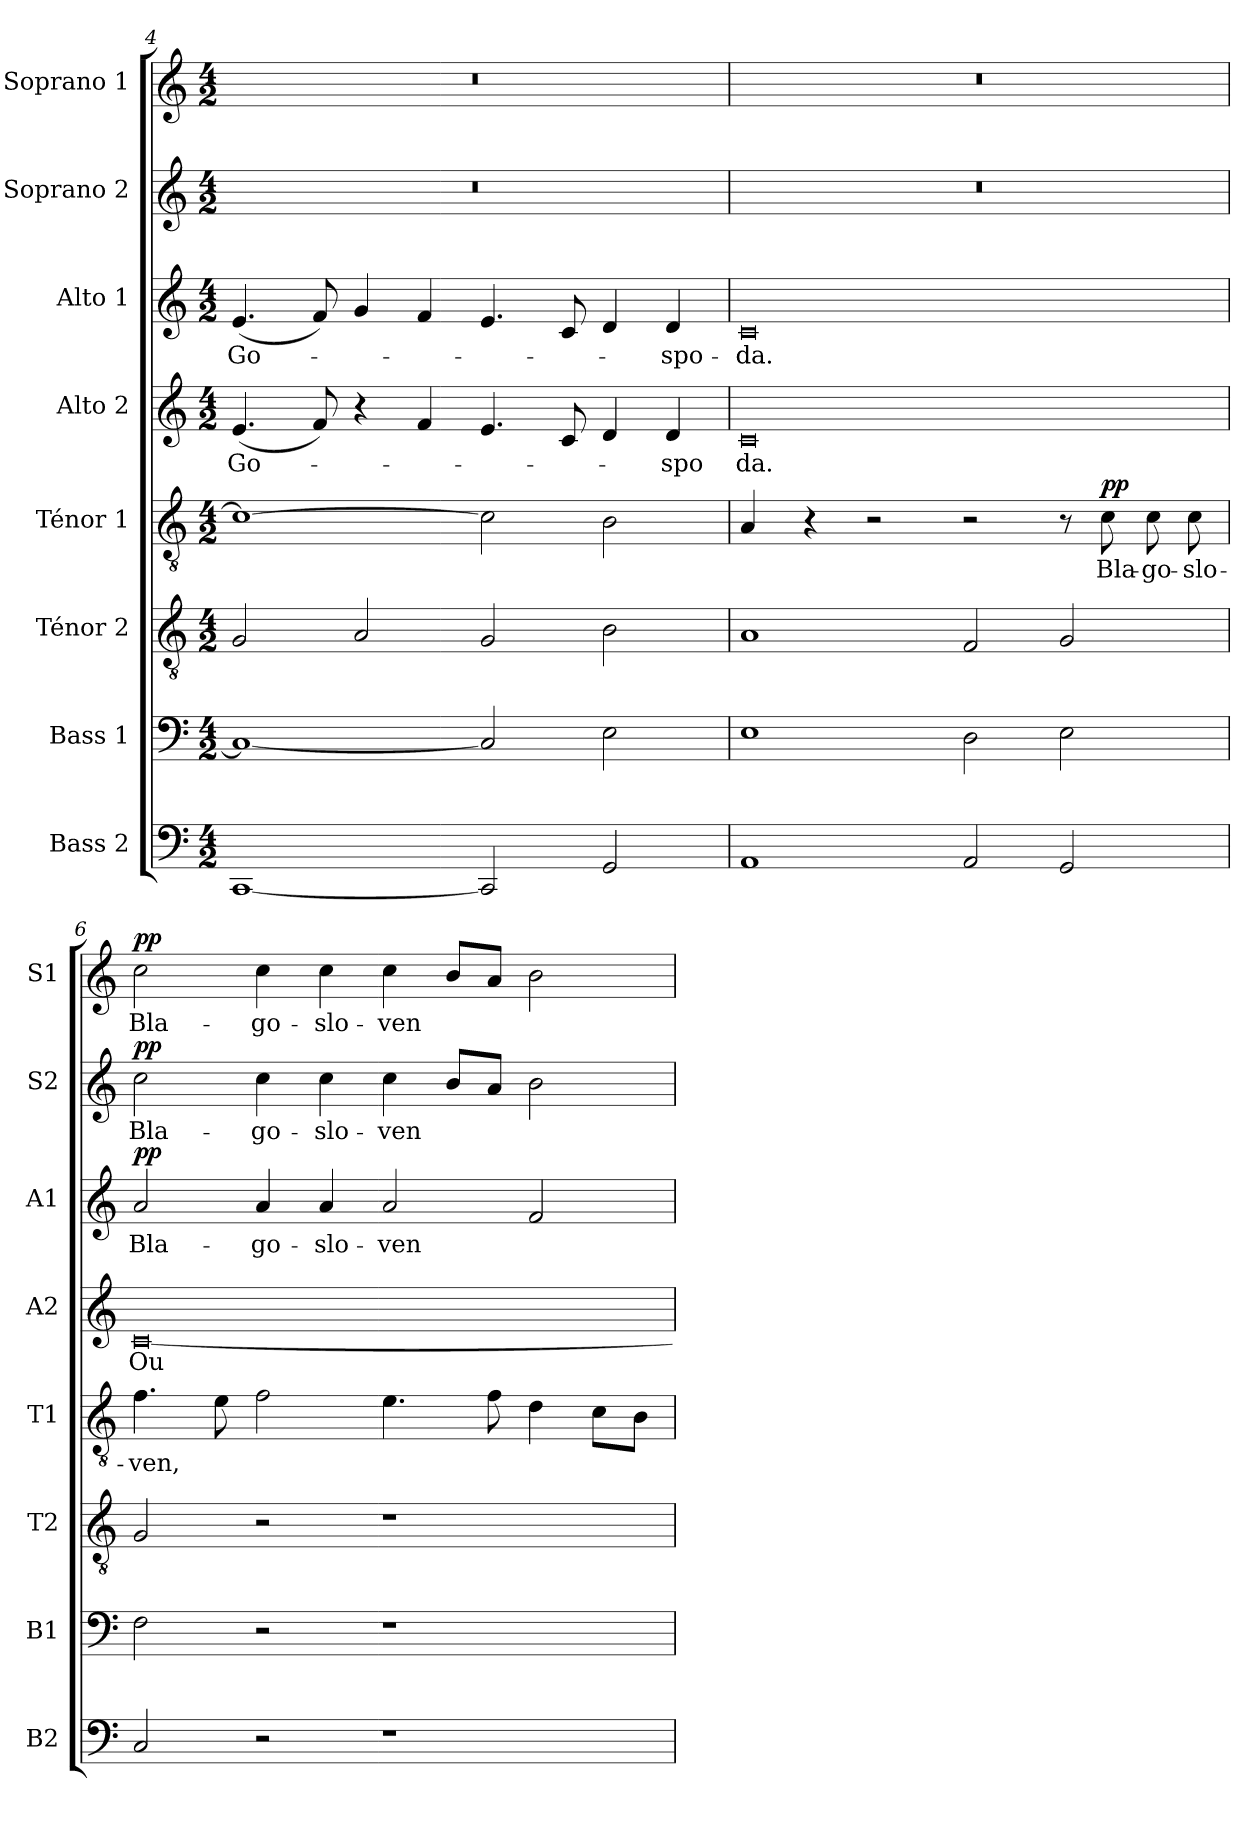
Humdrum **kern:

**kern	**kern	**kern	**kern	**text	**dynam	**kern	**text	**kern	**text	**dynam	**kern	**text	**dynam	**kern	**text	**dynam
*part8	*part7	*part6	*part5	*part5	*part5	*part4	*part4	*part3	*part3	*part3	*part2	*part2	*part2	*part1	*part1	*part1
*staff8	*staff7	*staff6	*staff5	*staff5	*staff5	*staff4	*staff4	*staff3	*staff3	*staff3	*staff2	*staff2	*staff2	*staff1	*staff1	*staff1
*I"Bass 2	*I"Bass 1	*I"Ténor 2	*I"Ténor 1	*	*	*I"Alto 2	*	*I"Alto 1	*	*	*I"Soprano 2	*	*	*I"Soprano 1	*	*
*I'B2	*I'B1	*I'T2	*I'T1	*	*	*I'A2	*	*I'A1	*	*	*I'S2	*	*	*I'S1	*	*
!!LO:PB:g=z
*clefF4	*clefF4	*clefGv2	*clefGv2	*	*	*clefG2	*	*clefG2	*	*	*clefG2	*	*	*clefG2	*	*
*k[]	*k[]	*k[]	*k[]	*	*	*k[]	*	*k[]	*	*	*k[]	*	*	*k[]	*	*
*M4/2	*M4/2	*M4/2	*M4/2	*	*	*M4/2	*	*M4/2	*	*	*M4/2	*	*	*M4/2	*	*
=4	=4	=4	=4	=4	=4	=4	=4	=4	=4	=4	=4	=4	=4	=4	=4	=4
!	!	!	!	!	!	!	!LO:LY:b	!	!LO:LY:b	!	!	!	!	!	!	!
[1CC	1C_	2G/	1c_	.	.	(4.e/	Go-	(4.e/	Go-	.	0r	.	.	0r	.	.
.	.	.	.	.	.	8f/)	.	8f/)	.	.	.	.	.	.	.	.
.	.	2A/	.	.	.	4r	.	4g/	.	.	.	.	.	.	.	.
.	.	.	.	.	.	4f/	.	4f/	.	.	.	.	.	.	.	.
2CC/]	2C/]	2G/	2c\]	.	.	4.e/	.	4.e/	.	.	.	.	.	.	.	.
.	.	.	.	.	.	8c/	.	8c/	.	.	.	.	.	.	.	.
2GG/	2E\	2B\	2B\	.	.	4d/	.	4d/	.	.	.	.	.	.	.	.
!	!	!	!	!	!	!	!LO:LY:b	!	!LO:LY:b	!	!	!	!	!	!	!
.	.	.	.	.	.	4d/	-spo	4d/	-spo-	.	.	.	.	.	.	.
=5	=5	=5	=5	=5	=5	=5	=5	=5	=5	=5	=5	=5	=5	=5	=5	=5
!	!	!	!	!	!	!	!LO:LY:b	!	!LO:LY:b	!	!	!	!	!	!	!
1AA	1E	1A	4A/	.	.	0c	-da.	0c	-da.	.	0r	.	.	0r	.	.
.	.	.	4r	.	.	.	.	.	.	.	.	.	.	.	.	.
.	.	.	2r	.	.	.	.	.	.	.	.	.	.	.	.	.
2AA/	2D\	2F/	2r	.	.	.	.	.	.	.	.	.	.	.	.	.
2GG/	2E\	2G/	8r	.	.	.	.	.	.	.	.	.	.	.	.	.
!	!	!	!	!LO:LY:b	!LO:DY:a	!	!	!	!	!	!	!	!	!	!	!
.	.	.	8c\	Bla-	pp	.	.	.	.	.	.	.	.	.	.	.
!	!	!	!	!LO:LY:b	!	!	!	!	!	!	!	!	!	!	!	!
.	.	.	8c\	-go-	.	.	.	.	.	.	.	.	.	.	.	.
!	!	!	!	!LO:LY:b	!	!	!	!	!	!	!	!	!	!	!	!
.	.	.	8c\	-slo-	.	.	.	.	.	.	.	.	.	.	.	.
=6	=6	=6	=6	=6	=6	=6	=6	=6	=6	=6	=6	=6	=6	=6	=6	=6
!	!	!	!	!LO:LY:b	!	!	!LO:LY:b	!	!LO:LY:b	!LO:DY:a	!	!LO:LY:b	!LO:DY:a	!	!LO:LY:b	!LO:DY:a
2C/	2F\	2G/	4.f\	-ven,	.	[0c	Ou	2a/	Bla-	pp	2cc\	Bla-	pp	2cc\	Bla-	pp
.	.	.	8e\	.	.	.	.	.	.	.	.	.	.	.	.	.
!	!	!	!	!	!	!	!	!	!LO:LY:b	!	!	!LO:LY:b	!	!	!LO:LY:b	!
2r	2r	2r	2f\	.	.	.	.	4a/	-go-	.	4cc\	-go-	.	4cc\	-go-	.
!	!	!	!	!	!	!	!	!	!LO:LY:b	!	!	!LO:LY:b	!	!	!LO:LY:b	!
.	.	.	.	.	.	.	.	4a/	-slo-	.	4cc\	-slo-	.	4cc\	-slo-	.
!	!	!	!	!	!	!	!	!	!LO:LY:b	!	!	!LO:LY:b	!	!	!LO:LY:b	!
1r	1r	1r	4.e\	.	.	.	.	2a/	-ven	.	4cc\	-ven	.	4cc\	-ven	.
.	.	.	.	.	.	.	.	.	.	.	8b/L	.	.	8b/L	.	.
.	.	.	8f\	.	.	.	.	.	.	.	8a/J	.	.	8a/J	.	.
.	.	.	4d\	.	.	.	.	2f/	.	.	2b\	.	.	2b\	.	.
.	.	.	8c\L	.	.	.	.	.	.	.	.	.	.	.	.	.
.	.	.	8B\J	.	.	.	.	.	.	.	.	.	.	.	.	.
=	=	=	=	=	=	=	=	=	=	=	=	=	=	=	=	=
*-	*-	*-	*-	*-	*-	*-	*-	*-	*-	*-	*-	*-	*-	*-	*-	*-
